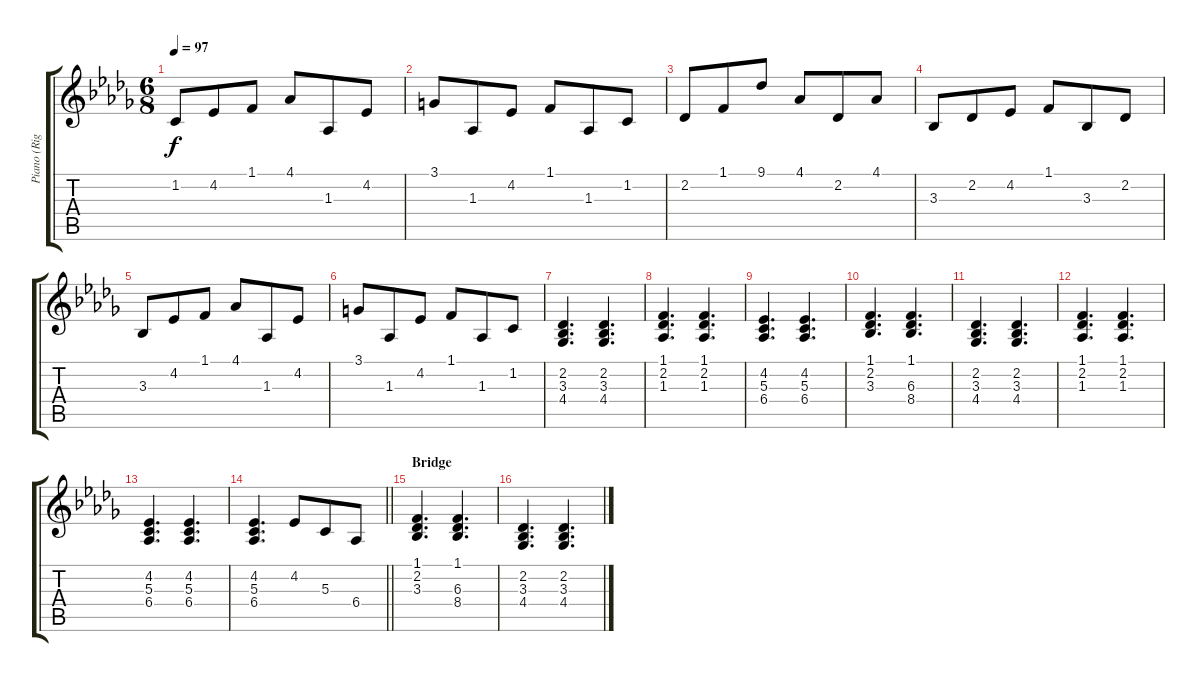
\track ("Piano (Right Hand)" "Piano (Rig") {instrument brightacousticpiano}
\staff {score tabs}
\tuning (E4 B3 G3 D3 A2 E2) {hide}
\ts (6 8)
\tempo 97
\clef g2
\ks db
1.2.8{dy f} 4.2.8 1.1.8 4.1.8 1.3.8 4.2.8 |
3.1.8 1.3.8 4.2.8 1.1.8 1.3.8 1.2.8 |
2.2.8 1.1.8 9.1.8 4.1.8 2.2.8 4.1.8 |
3.3.8 2.2.8 4.2.8 1.1.8 3.3.8 2.2.8 |
3.3.8 4.2.8 1.1.8 4.1.8 1.3.8 4.2.8 |
3.1.8 1.3.8 4.2.8 1.1.8 1.3.8 1.2.8 |
(2.2 3.3 4.4).4{d} (2.2 3.3 4.4).4{d} |
(1.1 2.2 1.3).4{d} (1.1 2.2 1.3).4{d} |
(4.2 5.3 6.4).4{d} (4.2 5.3 6.4).4{d} |
(1.1 2.2 3.3).4{d} (1.1 6.3 8.4).4{d} |
(2.2 3.3 4.4).4{d} (2.2 3.3 4.4).4{d} |
(1.1 2.2 1.3).4{d} (1.1 2.2 1.3).4{d} |
(4.2 5.3 6.4).4{d} (4.2 5.3 6.4).4{d} |
\barLineRight lightlight
(4.2 5.3 6.4).4{d} 4.2.8 5.3.8 6.4.8 |
\section ("" "Bridge")
(1.1 2.2 3.3).4{d} (1.1 6.3 8.4).4{d} |
(2.2 3.3 4.4).4{d} (2.2 3.3 4.4).4{d}
